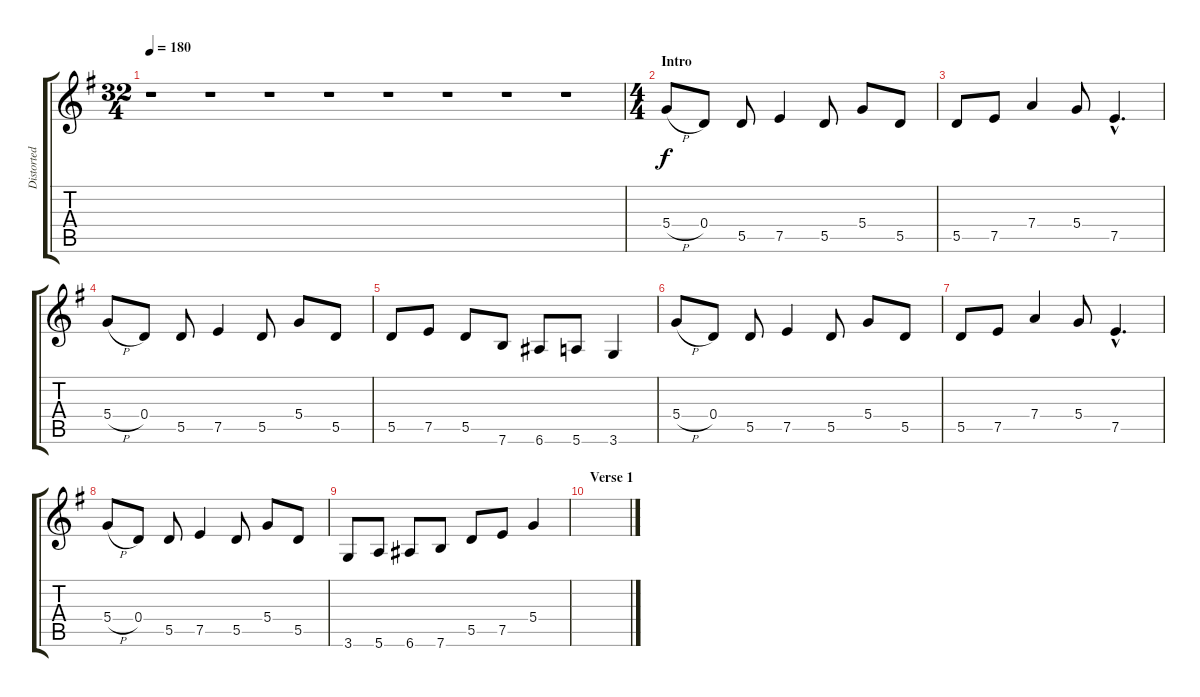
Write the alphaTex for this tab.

\track ("Distorted Guitar (Double)" "Distorted ") {instrument distortionguitar}
\staff {score tabs}
\tuning (E4 B3 G3 D3 A2 E2) {hide}
\ts (32 4)
\tempo 180
\clef g2
\ks eminor
r.1{dy f instrument distortionguitar} r.1 r.1 r.1 r.1 r.1 r.1 r.1 |
\ts (4 4)
\section ("" "Intro")
5.4{h}.8 0.4.8 5.5.8 7.5.4 5.5.8 5.4.8 5.5.8 |
5.5.8 7.5.8 7.4.4 5.4.8 7.5{hac}.4{d} |
5.4{h}.8 0.4.8 5.5.8 7.5.4 5.5.8 5.4.8 5.5.8 |
5.5.8 7.5.8 5.5.8 7.6.8 6.6.8 5.6.8 3.6.4 |
5.4{h}.8 0.4.8 5.5.8 7.5.4 5.5.8 5.4.8 5.5.8 |
5.5.8 7.5.8 7.4.4 5.4.8 7.5{hac}.4{d} |
5.4{h}.8 0.4.8 5.5.8 7.5.4 5.5.8 5.4.8 5.5.8 |
3.6.8 5.6.8 6.6.8 7.6.8 5.5.8 7.5.8 5.4.4 |
\section ("" "Verse 1")
